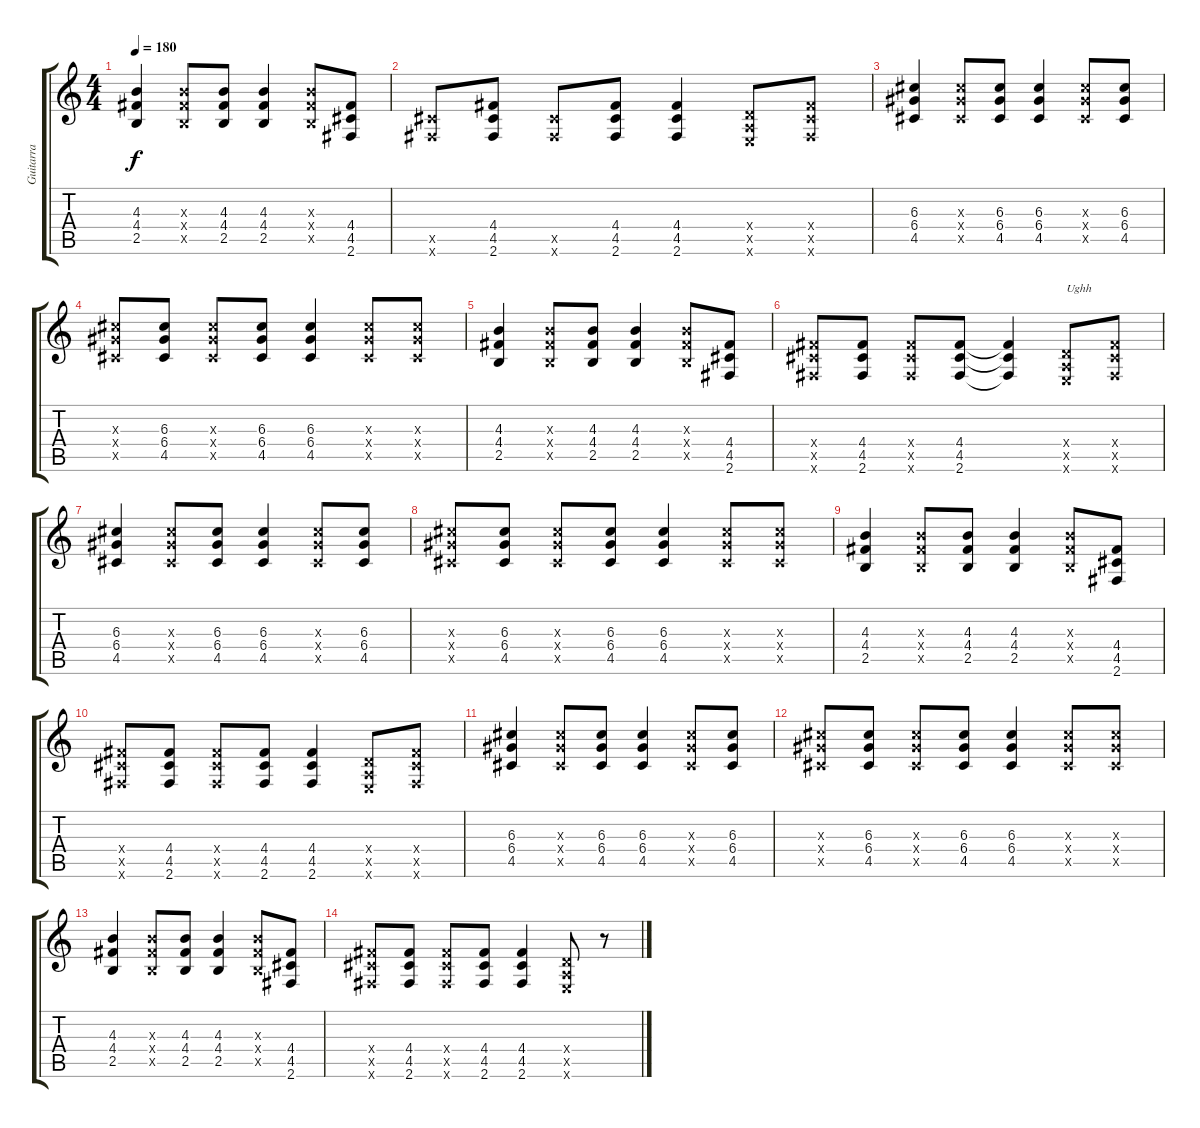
\track ("Guitarra" "Guitarra") {instrument overdrivenguitar}
\staff {score tabs}
\tuning (E4 B3 G3 D3 A2 E2) {hide}
\ts (4 4)
\tempo 180
\clef g2
\ks c
(4.3 4.4 2.5).4{dy f} (4.3{x} 4.4{x} 2.5{x}).8 (4.3 4.4 2.5).8 (4.3 4.4 2.5).4 (4.3{x} 4.4{x} 2.5{x}).8 (4.4 4.5 2.6).8 |
(4.5{x} 2.6{x}).8 (4.4 4.5 2.6).8 (4.5{x} 2.6{x}).8 (4.4 4.5 2.6).8 (4.4 4.5 2.6).4 (0.4{x} 0.5{x} 0.6{x}).8 (4.4{x} 4.5{x} 2.6{x}).8 |
(6.3 6.4 4.5).4 (6.3{x} 6.4{x} 4.5{x}).8 (6.3 6.4 4.5).8 (6.3 6.4 4.5).4 (6.3{x} 6.4{x} 4.5{x}).8 (6.3 6.4 4.5).8 |
(6.3{x} 6.4{x} 4.5{x}).8 (6.3 6.4 4.5).8 (6.3{x} 6.4{x} 4.5{x}).8 (6.3 6.4 4.5).8 (6.3 6.4 4.5).4 (6.3{x} 6.4{x} 4.5{x}).8 (6.3{x} 6.4{x} 4.5{x}).8 |
(4.3 4.4 2.5).4 (4.3{x} 4.4{x} 2.5{x}).8 (4.3 4.4 2.5).8 (4.3 4.4 2.5).4 (4.3{x} 4.4{x} 2.5{x}).8 (4.4 4.5 2.6).8 |
(4.4{x} 4.5{x} 2.6{x}).8 (4.4 4.5 2.6).8 (4.4{x} 4.5{x} 2.6{x}).8 (4.4 4.5 2.6).8 (4.4{t} 4.5{t} 2.6{t}).4 (0.4{x} 0.5{x} 0.6{x}).8{txt "Ughh"} (4.4{x} 4.5{x} 2.6{x}).8 |
(6.3 6.4 4.5).4 (6.3{x} 6.4{x} 4.5{x}).8 (6.3 6.4 4.5).8 (6.3 6.4 4.5).4 (6.3{x} 6.4{x} 4.5{x}).8 (6.3 6.4 4.5).8 |
(6.3{x} 6.4{x} 4.5{x}).8 (6.3 6.4 4.5).8 (6.3{x} 6.4{x} 4.5{x}).8 (6.3 6.4 4.5).8 (6.3 6.4 4.5).4 (6.3{x} 6.4{x} 4.5{x}).8 (6.3{x} 6.4{x} 4.5{x}).8 |
(4.3 4.4 2.5).4 (4.3{x} 4.4{x} 2.5{x}).8 (4.3 4.4 2.5).8 (4.3 4.4 2.5).4 (4.3{x} 4.4{x} 2.5{x}).8 (4.4 4.5 2.6).8 |
(4.4{x} 4.5{x} 2.6{x}).8 (4.4 4.5 2.6).8 (4.4{x} 4.5{x} 2.6{x}).8 (4.4 4.5 2.6).8 (4.4 4.5 2.6).4 (0.4{x} 0.5{x} 0.6{x}).8 (4.4{x} 4.5{x} 2.6{x}).8 |
(6.3 6.4 4.5).4 (6.3{x} 6.4{x} 4.5{x}).8 (6.3 6.4 4.5).8 (6.3 6.4 4.5).4 (6.3{x} 6.4{x} 4.5{x}).8 (6.3 6.4 4.5).8 |
(6.3{x} 6.4{x} 4.5{x}).8 (6.3 6.4 4.5).8 (6.3{x} 6.4{x} 4.5{x}).8 (6.3 6.4 4.5).8 (6.3 6.4 4.5).4 (6.3{x} 6.4{x} 4.5{x}).8 (6.3{x} 6.4{x} 4.5{x}).8 |
(4.3 4.4 2.5).4 (4.3{x} 4.4{x} 2.5{x}).8 (4.3 4.4 2.5).8 (4.3 4.4 2.5).4 (4.3{x} 4.4{x} 2.5{x}).8 (4.4 4.5 2.6).8 |
(4.4{x} 4.5{x} 2.6{x}).8 (4.4 4.5 2.6).8 (4.4{x} 4.5{x} 2.6{x}).8 (4.4 4.5 2.6).8 (4.4 4.5 2.6).4 (0.4{x} 0.5{x} 0.6{x}).8 r.8
